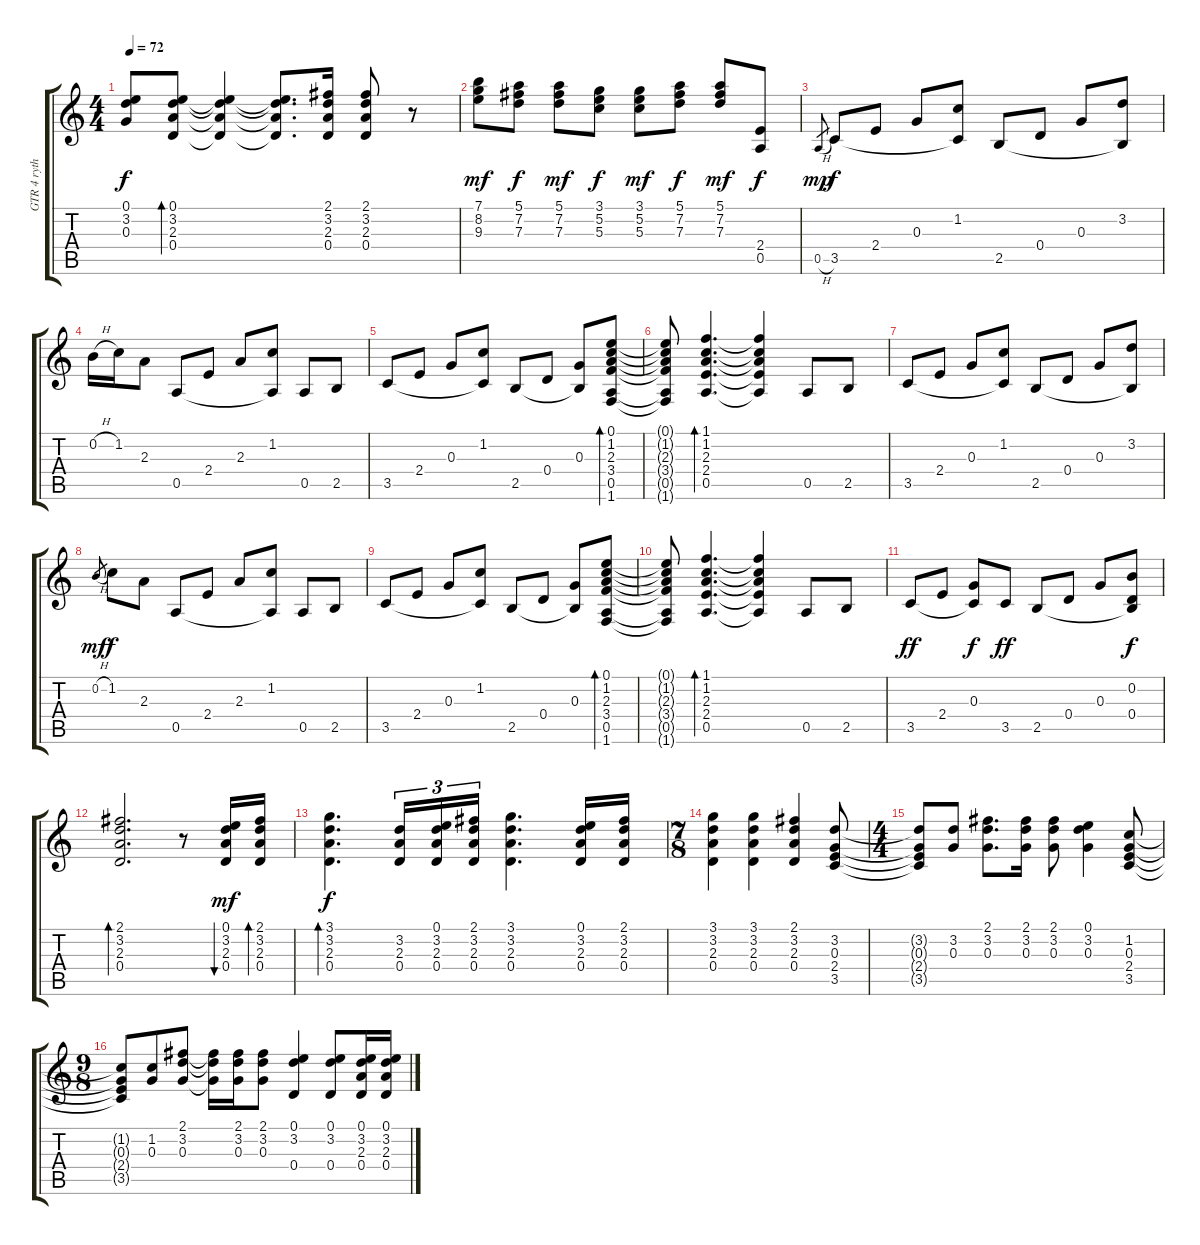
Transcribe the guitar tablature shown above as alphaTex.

\track ("GTR 4 rythm acoust." "GTR 4 ryth") {instrument acousticguitarsteel}
\staff {score tabs}
\tuning (E4 B3 G3 D3 A2 E2) {hide}
\ts (4 4)
\tempo 72
\clef g2
\ks c
(0.1{t} 3.2{t} 0.3{t}).8{dy f} (0.1 3.2 2.3 0.4).8{bd 60} (0.1{t} 3.2{t} 2.3{t} 0.4{t}).4 (0.1{t} 3.2{t} 2.3{t} 0.4{t}).8{d} (2.1 3.2 2.3 0.4).16 (2.1 3.2 2.3 0.4).8 r.8 |
(7.1 8.2 9.3).8{dy mf} (5.1 7.2 7.3).8{dy f} (5.1 7.2 7.3).8{dy mf} (3.1 5.2 5.3).8{dy f} (3.1 5.2 5.3).8{dy mf} (5.1 7.2 7.3).8{dy f} (5.1 7.2 7.3).8{dy mf} (2.4 0.5).8{dy f} |
0.5{h}.8{gr dy mp} 3.5.8{dy f} 2.4.8 0.3.8 (1.2 3.5{t}).8 2.5.8 0.4.8 0.3.8 (3.2 2.5{t}).8 |
0.2{h}.16 1.2.16 2.3.8 0.5.8 2.4.8 2.3.8 (1.2 0.5{t}).8 0.5.8 2.5.8 |
3.5.8 2.4.8 0.3.8 (1.2 3.5{t}).8 2.5.8 0.4.8 (0.3 2.5{t}).8 (0.1 1.2 2.3 3.4 0.5 1.6).8{bd 60} |
(0.1{t} 1.2{t} 2.3{t} 3.4{t} 0.5{t} 1.6{t}).8 (1.1 1.2 2.3 2.4 0.5).4{d bd 60} (1.1{t} 1.2{t} 2.3{t} 2.4{t} 0.5{t}).4 0.5.8 2.5.8 |
3.5.8 2.4.8 0.3.8 (1.2 3.5{t}).8 2.5.8 0.4.8 0.3.8 (3.2 2.5{t}).8 |
0.2{h}.8{gr dy mf} 1.2.8{dy f} 2.3.8 0.5.8 2.4.8 2.3.8 (1.2 0.5{t}).8 0.5.8 2.5.8 |
3.5.8 2.4.8 0.3.8 (1.2 3.5{t}).8 2.5.8 0.4.8 (0.3 2.5{t}).8 (0.1 1.2 2.3 3.4 0.5 1.6).8{bd 60} |
(0.1{t} 1.2{t} 2.3{t} 3.4{t} 0.5{t} 1.6{t}).8 (1.1 1.2 2.3 2.4 0.5).4{d bd 60} (1.1{t} 1.2{t} 2.3{t} 2.4{t} 0.5{t}).4 0.5.8 2.5.8 |
3.5.8{dy ff} 2.4.8 (0.3 3.5{t}).8{dy f} 3.5.8{dy ff} 2.5.8 0.4.8 0.3.8 (0.2 0.4 2.5{t}).8{dy f} |
(2.1 3.2 2.3 0.4).2{d bd 120} r.8 (0.1 3.2 2.3 0.4).16{bu 120 dy mf} (2.1 3.2 2.3 0.4).16{bd 120} |
(3.1 3.2 2.3 0.4).4{d bd 120 dy f} (3.2 2.3 0.4).16{tu (3 2)} (0.1 3.2 2.3 0.4).16{tu (3 2)} (2.1 3.2 2.3 0.4).16{tu (3 2)} (3.1 3.2 2.3 0.4).4{d} (0.1 3.2 2.3 0.4).16 (2.1 3.2 2.3 0.4).16 |
\ts (7 8)
(3.1 3.2 2.3 0.4).4 (3.1 3.2 2.3 0.4).4 (2.1 3.2 2.3 0.4).4 (3.2 0.3 2.4 3.5).8 |
\ts (4 4)
(3.2{t} 0.3{t} 2.4{t} 3.5{t}).8 (3.2 0.3).8 (2.1 3.2 0.3).8{d} (2.1 3.2 0.3).16 (2.1 3.2 0.3).8 (0.1 3.2 0.3).4 (1.2 0.3 2.4 3.5).8 |
\ts (9 8)
(1.2{t} 0.3{t} 2.4{t} 3.5{t}).8 (1.2 0.3).8 (2.1 3.2 0.3).8 (2.1{t} 3.2{t} 0.3{t}).16 (2.1 3.2 0.3).16 (2.1 3.2 0.3).8 (0.1 3.2 0.4).4 (0.1 3.2 0.4).8 (0.1 3.2 2.3 0.4).16 (0.1 3.2 2.3 0.4).16
